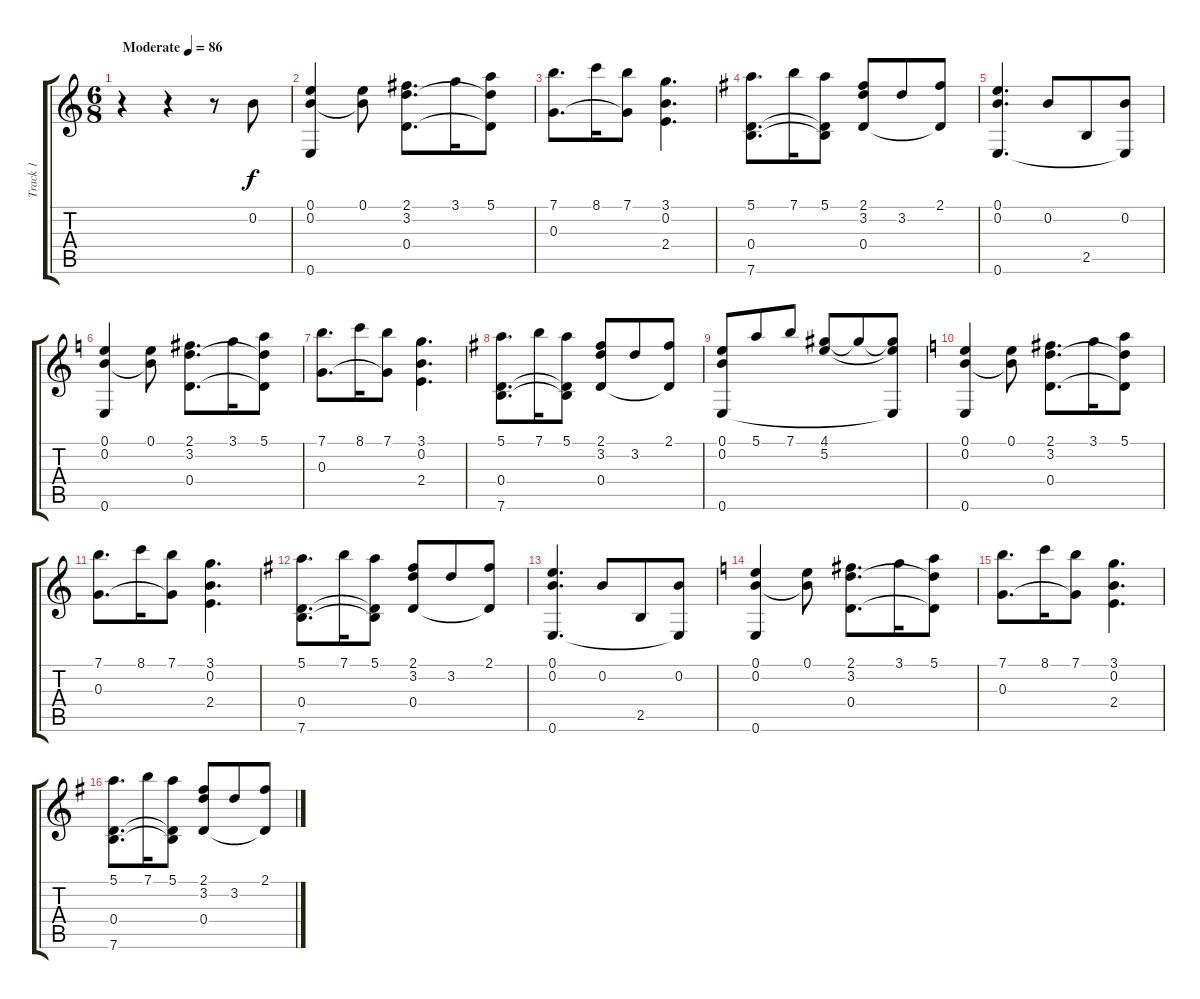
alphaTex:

\track ("Track 1" "Track 1") {instrument acousticguitarnylon}
\staff {score tabs}
\tuning (E4 B3 G3 D3 A2 E2) {hide}
\ts (6 8)
\tempo (86 "Moderate")
\clef g2
\ks c
r.4{dy f instrument acousticguitarnylon} r.4 r.8 0.2.8 |
(0.1 0.2 0.6).4 (0.1 0.2{t}).8 (2.1 3.2 0.4).8{d} 3.1.16 (5.1 3.2{t} 0.4{t}).8 |
(7.1 0.3).8{d} 8.1.16 (7.1 0.3{t}).8 (3.1 0.2 2.4).4{d} |
\ks g
(5.1 0.4 7.6).8{d} 7.1.16{txt ""} (5.1 0.4{t} 7.6{t}).8 (2.1 3.2 0.4).8 3.2.8 (2.1 0.4{t}).8 |
(0.1 0.2 0.6).4{d} 0.2.8 2.5.8 (0.2 0.6{t}).8 |
\ks c
(0.1 0.2 0.6).4 (0.1 0.2{t}).8 (2.1 3.2 0.4).8{d} 3.1.16 (5.1 3.2{t} 0.4{t}).8 |
(7.1 0.3).8{d} 8.1.16 (7.1 0.3{t}).8 (3.1 0.2 2.4).4{d} |
\ks g
(5.1 0.4 7.6).8{d} 7.1.16 (5.1 0.4{t} 7.6{t}).8 (2.1 3.2 0.4).8 3.2.8 (2.1 0.4{t}).8 |
(0.1 0.2 0.6).8 5.1.8 7.1.8 (4.1 5.2).8 4.1{t}.8 (4.1{t} 5.2{t} 0.6{t}).8 |
\ks c
(0.1 0.2 0.6).4 (0.1 0.2{t}).8 (2.1 3.2 0.4).8{d} 3.1.16 (5.1 3.2{t} 0.4{t}).8 |
(7.1 0.3).8{d} 8.1.16 (7.1 0.3{t}).8 (3.1 0.2 2.4).4{d} |
\ks g
(5.1 0.4 7.6).8{d} 7.1.16 (5.1 0.4{t} 7.6{t}).8 (2.1 3.2 0.4).8 3.2.8 (2.1 0.4{t}).8 |
(0.1 0.2 0.6).4{d} 0.2.8 2.5.8 (0.2 0.6{t}).8 |
\ks c
(0.1 0.2 0.6).4 (0.1 0.2{t}).8 (2.1 3.2 0.4).8{d} 3.1.16 (5.1 3.2{t} 0.4{t}).8 |
(7.1 0.3).8{d} 8.1.16 (7.1 0.3{t}).8 (3.1 0.2 2.4).4{d} |
\ks g
(5.1 0.4 7.6).8{d} 7.1.16 (5.1 0.4{t} 7.6{t}).8 (2.1 3.2 0.4).8 3.2.8 (2.1 0.4{t}).8
